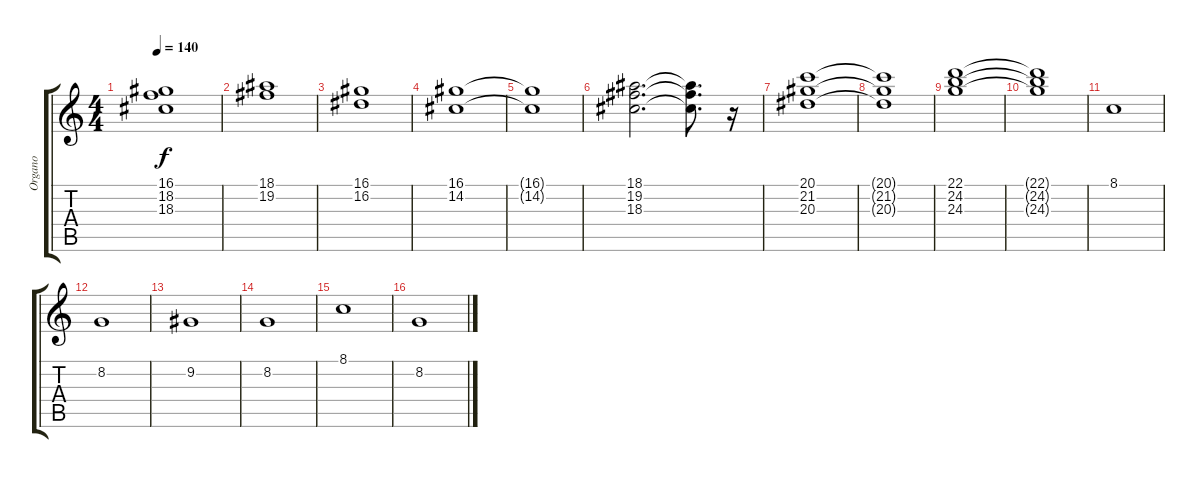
\track ("Organo" "Organo") {instrument lead1square}
\staff {score tabs}
\tuning (E4 B3 G3 D3 A2 E2) {hide}
\ts (4 4)
\tempo 140
\clef g2
\ks c
(16.1{t} 18.2{t} 18.3{t}).1{dy f} |
(18.1 19.2).1 |
(16.1 16.2).1 |
(16.1 14.2).1 |
(16.1{t} 14.2{t}).1 |
(18.1 19.2 18.3).2{d} (18.1{t} 19.2{t} 18.3{t}).8{d} r.16 |
(20.1 21.2 20.3).1 |
(20.1{t} 21.2{t} 20.3{t}).1 |
(22.1 24.2 24.3).1 |
(22.1{t} 24.2{t} 24.3{t}).1 |
8.1.1 |
8.2.1 |
9.2.1 |
8.2.1 |
8.1.1 |
8.2.1
